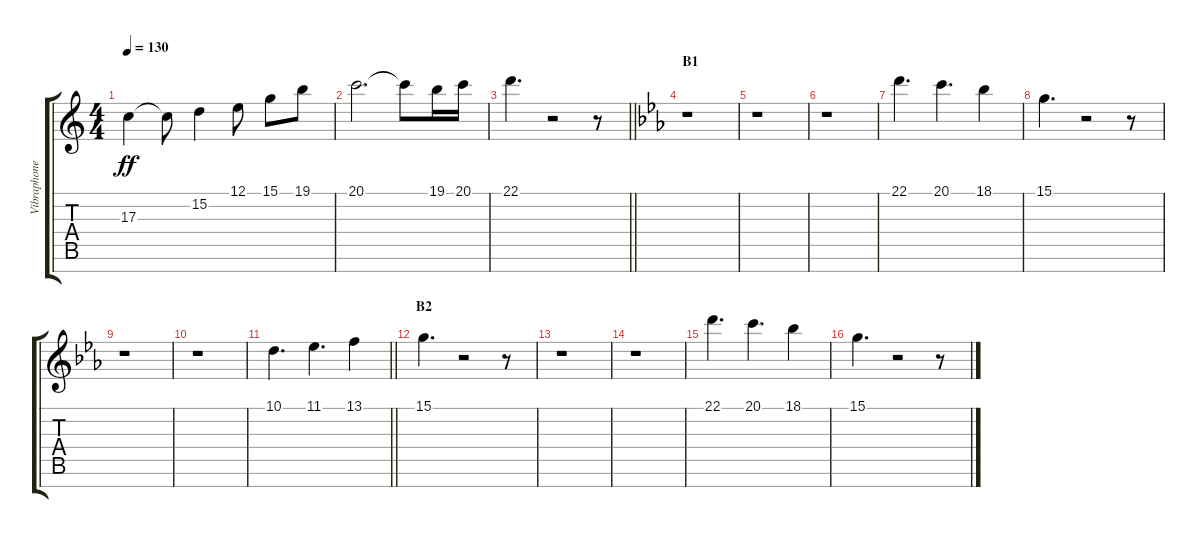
\track ("Vibraphone" "Vibraphone") {instrument fx7echoes}
\staff {score tabs}
\tuning (E4 B3 G3 D3 A2 E2 B1) {hide}
\ts (4 4)
\tempo 130
\clef g2
\ks c
17.3{t}.4{dy ff} 17.3{t}.8 15.2.4 12.1.8 15.1.8 19.1.8 |
20.1.2{d} 20.1{t}.8 19.1.16 20.1.16 |
\barLineRight lightlight
22.1.4{d} r.2 r.8 |
\section ("" "B1")
\ks eb
r.1 |
r.1 |
r.1 |
22.1.4{d} 20.1.4{d} 18.1.4 |
15.1.4{d} r.2 r.8 |
r.1 |
r.1 |
\barLineRight lightlight
10.1.4{d} 11.1.4{d} 13.1.4 |
\section ("" "B2")
15.1.4{d} r.2 r.8 |
r.1 |
r.1 |
22.1.4{d} 20.1.4{d} 18.1.4 |
15.1.4{d} r.2 r.8
